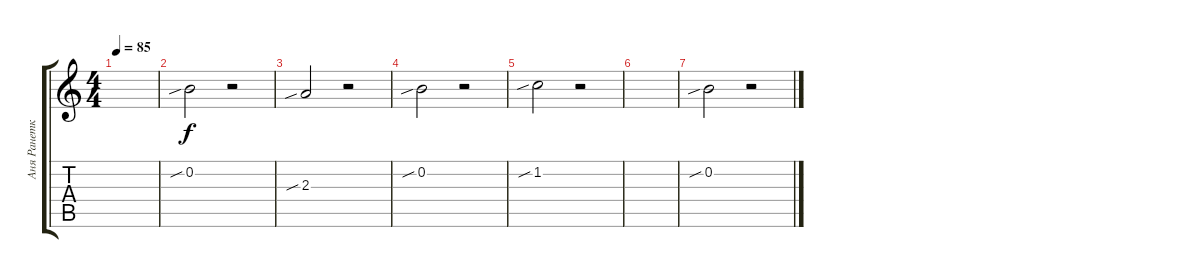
\track ("Аня Ранетка" "Аня Ранетк") {instrument acousticguitarsteel}
\staff {score tabs}
\tuning (E4 B3 G3 D3 A2 E2) {hide}
\ts (4 4)
\tempo 85
\clef g2
\ks c
|
0.2{sib}.2 r.2 |
2.3{sib}.2 r.2 |
0.2{sib}.2 r.2 |
1.2{sib}.2 r.2 |
|
0.2{sib}.2 r.2
